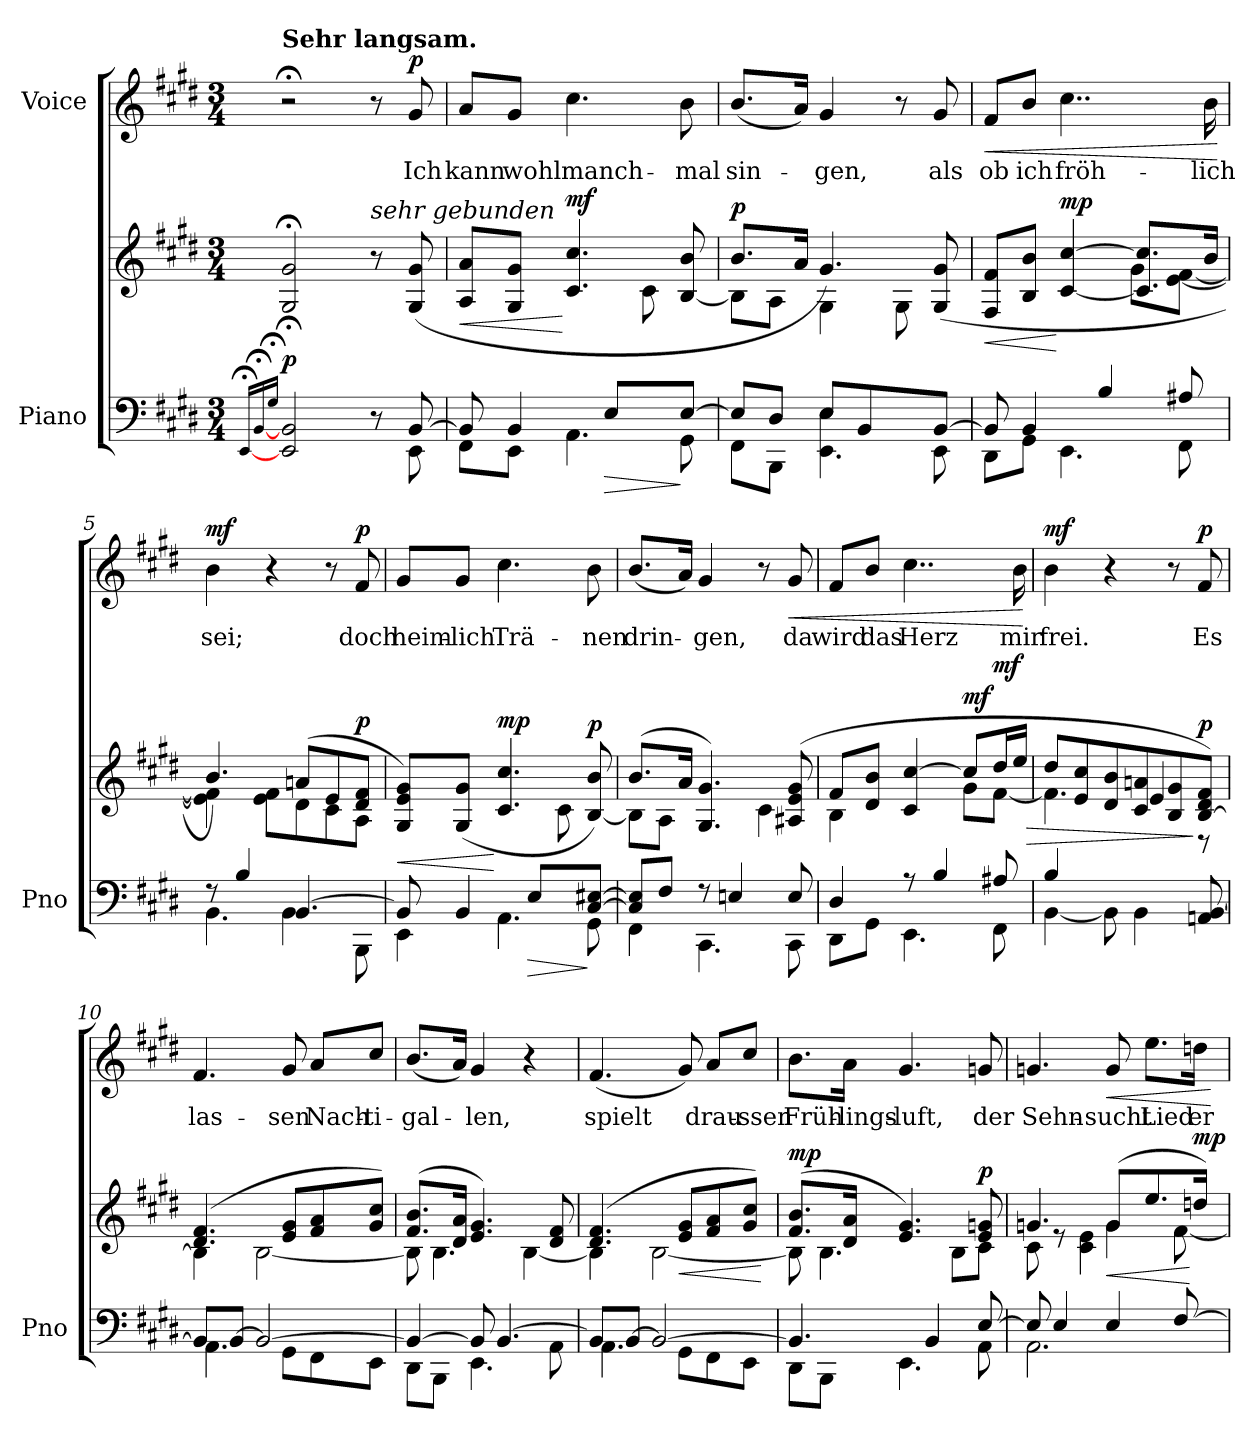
**kern	**kern	**dynam	**kern	**text	**dynam
*part2	*part2	*part2	*part1	*part1	*part1
*staff3	*staff2	*staff2/3	*staff1	*staff1	*staff1
*I"Piano	*	*	*I"Voice	*	*
*I'Pno	*	*	*	*	*
*clefF4	*clefG2	*	*clefG2	*	*
*k[f#c#g#d#]	*k[f#c#g#d#]	*	*k[f#c#g#d#]	*	*
*M3/4	*M3/4	*	*M3/4	*	*
=1	=1	=1	=1	=1	=1
[16qEE;/LL	.	.	.	.	.
[16qBB;/	.	.	.	.	.
16qG#;/JJ	[16qG#;</yy	.	.	.	.
*^	*	*	*	*	*
!	!	!	!	!LO:TX:a:B:t=Sehr langsam.	!	!
!	!	!	!LO:DY:a=2	!	!	!
2EE/; 2BB/;	2ryy	2G#/;< 2g#/;<	p	2r;<	.	.
!	!	!LO:TX:a:i:t=sehr gebunden	!	!	!	!
8r	8ryy	8r	.	8r	.	.
!	!	!	!	!	!LO:LY:b	!LO:DY:a
[8BB/	8EE\	(>8G#/ 8g#/	.	8g#/	Ich	p
=2	=2	=2	=2	=2	=2	=2
!	!	!	!LO:HP:b	!	!LO:LY:b	!
*	*	*^	*	*	*	*
*	*	*	*^	*	*	*	*
8BB/]	8FF#\L	8A/ 8a/L	2ryy	2ryy	<	8a/L	kann	.
!	!	!	!	!	!	!	!LO:LY:b	!
4BB/	8EE\J	8G#/ 8g#/J	.	.	.	8g#/J	wohl	.
!	!	!	!	!	!LO:DY:n=1:a	!	!LO:LY:b	!
.	4.AA\	4.c#/ 4.cc#/	.	.	[ mf	4.cc#\	manch-	.
!	!	!	!	!	!LO:HP:b=2	!	!	!
8E/L	.	.	.	.	>	.	.	.
8ryy	.	.	4ryy	8c#\	.	.	.	.
!	!	!	!	!	!	!	!LO:LY:b	!
[8E/J	8GG#\	[8B/ 8b/	.	8ryy	]	8b\	-mal	.
=3	=3	=3	=3	=3	=3	=3	=3	=3
*	*^	*	*	*	*	*	*	*
!	!	!	!	!	!	!LO:DY:a	!	!LO:LY:b	!
8E/L]	8FF#\L	4ryy	8.b/L	8B\L]	2ryy	p	(<8.b/L	sin-	.
8D#/J	8BBB\J	.	.	8A\J	.	.	.	.	.
.	.	.	16a/Jk	.	.	.	16a/Jk)	.	.
!	!	!	!	!	!	!	!	!LO:LY:b	!
8E/L	4.EE\	4E\	4.g#/)	4G#\	.	.	4g#/	-gen,	.
8BB/	.	.	.	.	.	.	.	.	.
8ryy	.	4ryy	.	4ryy	8G#\	.	8r	.	.
!	!	!	!	!	!	!	!	!LO:LY:b	!
[8BB/J	8EE\	.	(>8G#/ 8g#/	.	8ryy	.	8g#/	als	.
*	*v	*v	*	*	*	*	*	*	*
=4	=4	=4	=4	=4	=4	=4	=4	=4
!	!	!	!	!	!LO:HP:b	!	!LO:LY:b	!LO:HP:b
*	*	*	*v	*v	*	*	*	*
8BB/]	8DD#\L	8F#/ 8f#/L	2ryy	<	8f#/L	ob	<
!	!	!	!	!	!	!LO:LY:b	!
4BB/	8GG#\J	8B/ 8b/J	.	.	8b/J	ich	.
!	!	!	!	!LO:DY:n=1:a	!	!LO:LY:b	!
.	4.EE\	[4c#/ [4cc#/	.	[ mp	4..cc#\	fröh-	.
4B/	.	.	.	.	.	.	.
.	.	8.c#/] 8.cc#/]L	8g#\L	.	.	.	.
8A#X/	8FF#\	.	[8e\ [8f#\J	.	.	.	.
!	!	!	!	!	!	!LO:LY:b	!
.	.	16b/Jk	.	.	16b\	-lich	.
*v	*v	*	*	*	*	*	*
*	*v	*v	*	*	*	*
.	.	.	.	.	[
=5	=5	=5	=5	=5	=5
*^	*^	*	*	*	*
!	!	!	!	!	!	!LO:LY:b	!LO:DY:a
8rF	4.BB\	4.b/)	4e\] 4f#\]	.	4b\	sei;	mf
4B/	.	.	.	.	.	.	.
.	.	.	8e\ 8f#\L	.	4r	.	.
!LO:N:head=solid	!	!	!	!	!	!	!
[4.BB/	4BB\	(>8an/L	8d#\	.	.	.	.
.	.	8e/	8c#\	.	8r	.	.
!	!	!	!	!LO:DY:a	!	!LO:LY:b	!LO:DY:a
.	8BBB\	8d#/ 8f#/J	8A\J	p	8f#/	doch	p
!!LO:LB:g=z
=6	=6	=6	=6	=6	=6	=6	=6
!	!	!	!	!LO:HP:b	!	!LO:LY:b	!
8BB/]	4EE\	8G#/ 8e/ 8g#/L)	2ryy	<	8g#/L	heim-	.
!	!	!	!	!	!	!LO:LY:b	!
4BB/	.	(>8G#/ 8g#/J	.	.	8g#/J	-lich	.
!	!	!	!	!LO:DY:n=1:a	!	!LO:LY:b	!
.	4.AA\	4.c#/ 4.cc#/	.	[ mp	4.cc#\	Trä-	.
!	!	!	!	!LO:HP:b=2	!	!	!
8E/L	.	.	.	>	.	.	.
8ryy	.	.	8c#\	.	.	.	.
!	!	!	!	!LO:DY:n=2:a	!	!LO:LY:b	!
[8C#/ [8E#X/J	8GG#\	[8B/ 8b/)	8ryy	] p	8b\	-nen	.
=7	=7	=7	=7	=7	=7	=7	=7
!	!	!	!	!	!	!LO:LY:b	!
8C#/] 8E#/]L	4FF#\	(>8.b/L	8B\L]	.	(<8.b/L	drin-	.
8F#/J	.	.	8A\J	.	.	.	.
.	.	16a/Jk	.	.	16a/Jk)	.	.
!	!	!	!	!	!	!LO:LY:b	!
8r	4.CC#\	4.G#/ 4.g#/)	4ryy	.	4g#/	-gen,	.
4En/	.	.	.	.	.	.	.
.	.	.	4c#\	.	8r	.	.
!	!	!	!	!	!	!LO:LY:b	!LO:HP:b
8E/	8CC#\	(>8A#X/ 8e/ 8g#/	.	.	8g#/	da	<
=8	=8	=8	=8	=8	=8	=8	=8
!	!	!	!	!	!	!LO:LY:b	!
4D#/	8DD#\L	8f#/L	4B\	.	8f#/L	wird	.
!	!	!	!	!	!	!LO:LY:b	!
.	8GG#\J	8d#/ 8b/J	.	.	8b/J	das	.
!	!	!	!	!	!	!LO:LY:b	!
8r	4.EE\	4c#/ [4cc#/	4ryy	.	4..cc#\	Herz	.
4B/	.	.	.	.	.	.	.
!	!	!	!	!LO:DY:a	!	!	!
.	.	8cc#/L]	8g#\L	mf	.	.	.
!	!	!	!	!LO:HP:b	!	!	!
!	!	!	!	!LO:DY:n=1:a	!	!	!
8A#X/	8FF#\	16dd#/L	[8f#\J	> mf	.	.	.
!	!	!	!	!	!	!LO:LY:b	!
.	.	16ee/JJ	.	.	16b\	mir	.
*v	*v	*	*	*	*	*	*
*	*v	*v	*	*	*	*
.	.	.	.	.	[
=9	=9	=9	=9	=9	=9
*^	*^	*	*	*	*
!	!	!	!	!	!	!LO:LY:b	!LO:DY:a
4B/	[4BB\	8dd#/L	4.f#\]	.	4b\	frei.	mf
.	.	8e/ 8cc#/	.	.	.	.	.
8BB\]	2ryy	8d#/ 8b/	.	.	4r	.	.
4BB\	.	8c#/ 8an/	4e/	.	.	.	.
.	.	8B/ 8g#/	.	.	8r	.	.
!	!	!	!	!LO:DY:n=1:a	!	!LO:LY:b	!LO:DY:a
8AAn/ [8BB/	.	[8B/ 8d#/ 8f#/J)	8r	] p	8f#/	Es	p
=10	=10	=10	=10	=10	=10	=10	=10
!	!	!	!	!	!	!LO:LY:b	!
8BB/L]	4.AA\	(>4.d#/ 4.f#/	4B\]	.	4.f#/	las-	.
[8BB/J	.	.	.	.	.	.	.
2BB/_	.	.	[2B\	.	.	.	.
!	!	!	!	!	!	!LO:LY:b	!
.	8GG#\L	8e/ 8g#/L	.	.	8g#/	-sen	.
!	!	!	!	!	!	!LO:LY:b	!
.	8FF#\	8f#/ 8a/	.	.	8a/L	Nach-	.
!	!	!	!	!	!	!LO:LY:b	!
.	8EE\J	8g#/ 8cc#/J)	.	.	8cc#/J	-ti-	.
=11	=11	=11	=11	=11	=11	=11	=11
!	!	!	!	!	!	!LO:LY:b	!
4BB/_	8DD#\L	(>8.f#/ 8.b/L	8B\]	.	(<8.b/L	-gal-	.
.	8BBB\J	.	4.B\	.	.	.	.
.	.	16d#/ 16a/Jk	.	.	16a/Jk)	.	.
!	!	!	!	!	!	!LO:LY:b	!
8BB/]	4.EE\	4.e/ 4.g#/)	.	.	4g#/	-len,	.
[4.BB/	.	.	.	.	.	.	.
.	.	.	[4B\	.	4r	.	.
.	8AA\	8d#/ 8f#/	.	.	.	.	.
!!LO:LB:g=z
=12	=12	=12	=12	=12	=12	=12	=12
!	!	!	!	!	!	!LO:LY:b	!
8BB/L]	4.AA\	(>4.d#/ 4.f#/	4B\]	.	(<4.f#/	spielt	.
[8BB/J	.	.	.	.	.	.	.
2BB/_	.	.	[2B\	.	.	.	.
!	!	!	!	!LO:HP:b	!	!	!
.	8GG#\L	8e/ 8g#/L	.	<	8g#/)	.	.
!	!	!	!	!	!	!LO:LY:b	!
.	8FF#\	8f#/ 8a/	.	.	8a/L	drau-	.
!	!	!	!	!	!	!LO:LY:b	!
.	8EE\J	8g#/ 8cc#/J)	.	.	8cc#/J	-ssen	.
*v	*v	*	*	*	*	*	*
*	*v	*v	*	*	*	*
.	.	[	.	.	.
=13	=13	=13	=13	=13	=13
*^	*^	*	*	*	*
!	!	!	!	!LO:DY:a	!	!LO:LY:b	!
4.BB/]	8DD#\L	(>8.f#/ 8.b/L	8B\]	mp	8.b\L	Früh-	.
.	8BBB\J	.	4.B\	.	.	.	.
!	!	!	!	!	!	!LO:LY:b	!
.	.	16d#/ 16a/Jk	.	.	16a\Jk	-lings-	.
!	!	!	!	!	!	!LO:LY:b	!
.	4.EE\	4.e/ 4.g#/)	.	.	4.g#/	-luft,	.
4BB/	.	.	.	.	.	.	.
.	.	.	8B\L	.	.	.	.
!	!	!	!	!LO:DY:a	!	!LO:LY:b	!
[8E/	8AA\	8e/ 8gn/	8c#\J	p	8gn/	der	.
=14	=14	=14	=14	=14	=14	=14	=14
*	*	*	*^	*	*	*	*
!	!	!	!	!	!	!	!LO:LY:b	!
8E/]	2.AA\	4.gn/	8c#\	4.ryy	.	4.gn/	Sehn-	.
4E/	.	.	8re	.	.	.	.	.
.	.	.	4c#\ 4e\	.	.	.	.	.
!	!	!	!	!	!LO:HP:b	!	!LO:LY:b	!LO:HP:b
4E/	.	(>8g/L	.	4g\	<	8g/	-sucht	<
!	!	!	!	!	!	!	!LO:LY:b	!
.	.	8.ee/	8ryy	.	.	8.ee\L	Lied	.
[8F#/	.	.	[8f#\	8ryy	.	.	.	.
!	!	!	!	!	!LO:DY:n=1:a	!	!LO:LY:b	!
.	.	16ddn/Jk)	.	.	[ mp	16ddn\Jk	er-	.
*v	*v	*	*	*	*	*	*	*
*	*v	*v	*v	*	*	*	*
.	.	.	.	.	[
=	=	=	=	=	=
*-	*-	*-	*-	*-	*-
